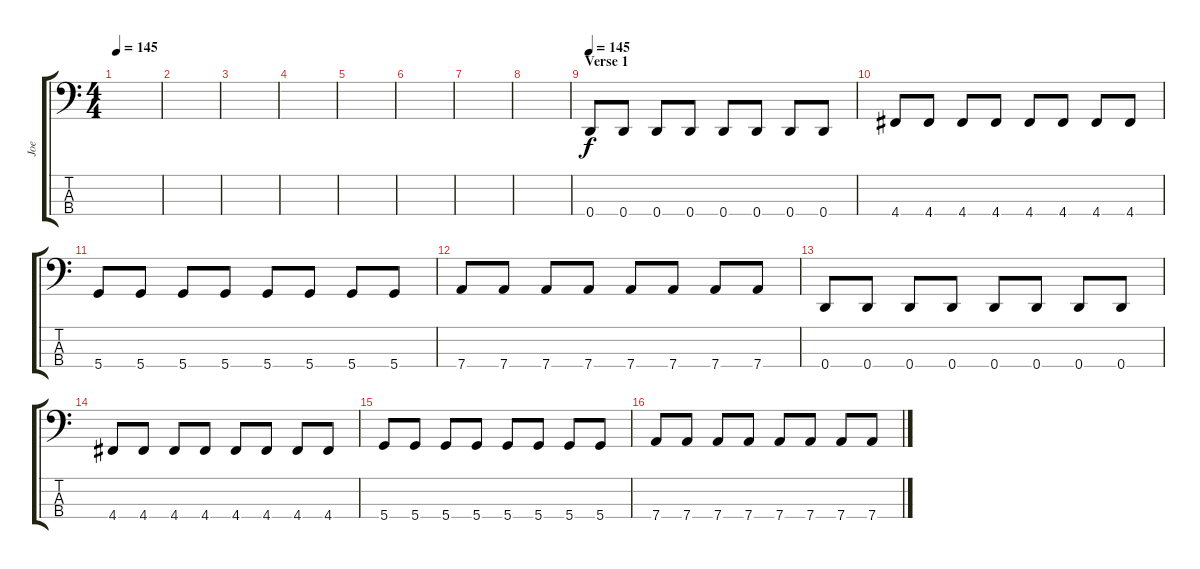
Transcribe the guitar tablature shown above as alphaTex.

\track ("Joe" "Joe") {instrument electricbasspick}
\staff {score tabs}
\tuning (G2 D2 A1 D1) {hide}
\ts (4 4)
\tempo 145
\clef f4
\ks c
|
|
|
|
|
|
|
|
\section ("" "Verse 1")
\tempo 145
0.4.8 0.4.8 0.4.8 0.4.8 0.4.8 0.4.8 0.4.8 0.4.8 |
4.4.8 4.4.8 4.4.8 4.4.8 4.4.8 4.4.8 4.4.8 4.4.8 |
5.4.8 5.4.8 5.4.8 5.4.8 5.4.8 5.4.8 5.4.8 5.4.8 |
7.4.8 7.4.8 7.4.8 7.4.8 7.4.8 7.4.8 7.4.8 7.4.8 |
0.4.8 0.4.8 0.4.8 0.4.8 0.4.8 0.4.8 0.4.8 0.4.8 |
4.4.8 4.4.8 4.4.8 4.4.8 4.4.8 4.4.8 4.4.8 4.4.8 |
5.4.8 5.4.8 5.4.8 5.4.8 5.4.8 5.4.8 5.4.8 5.4.8 |
7.4.8 7.4.8 7.4.8 7.4.8 7.4.8 7.4.8 7.4.8 7.4.8
